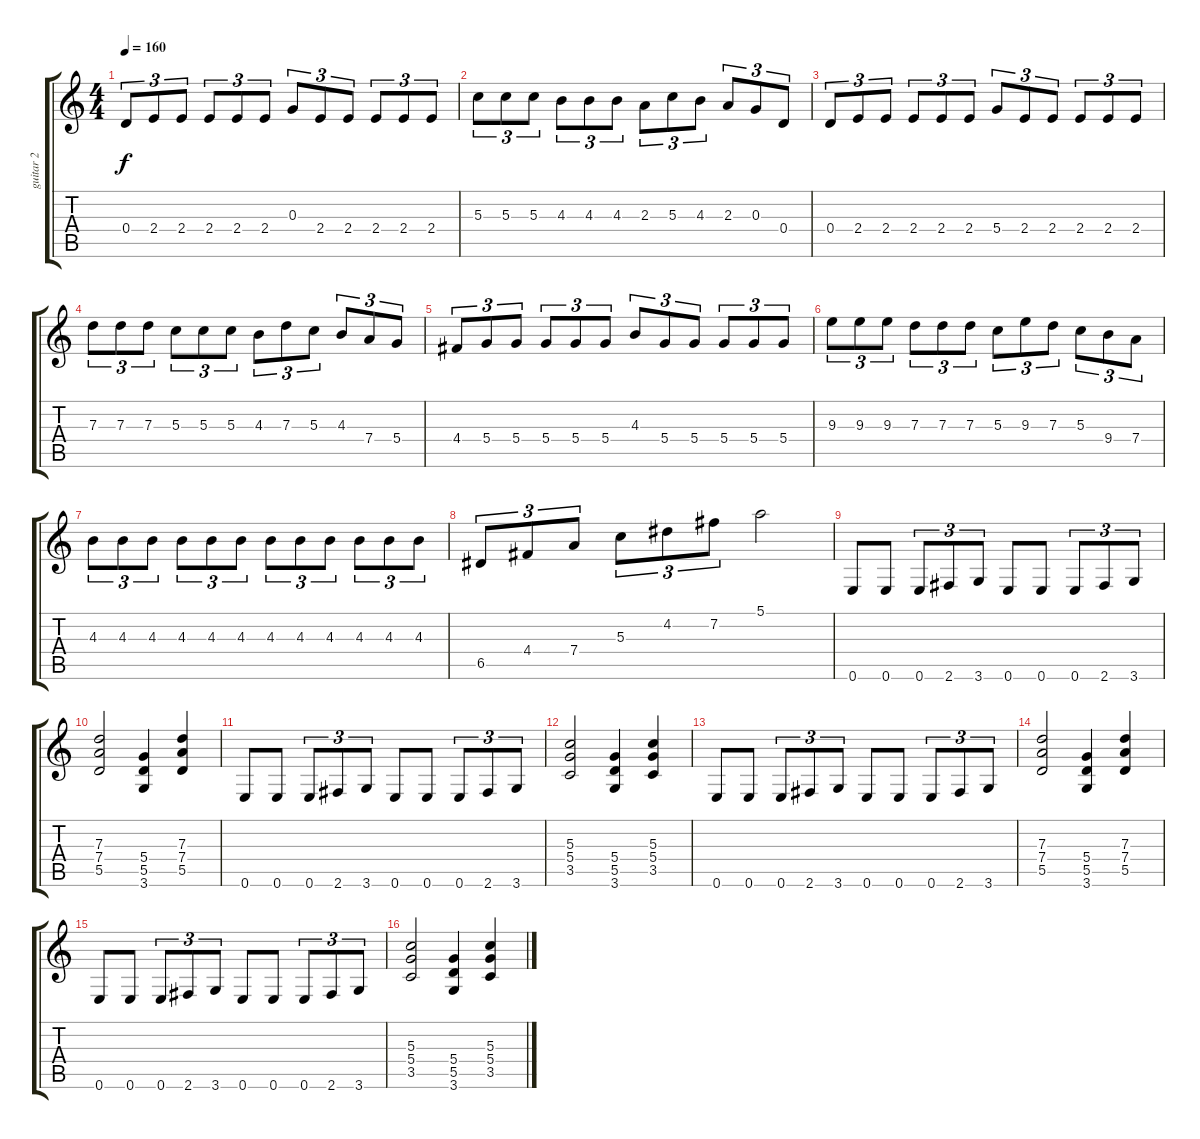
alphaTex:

\track ("guitar 2" "guitar 2") {instrument distortionguitar}
\staff {score tabs}
\tuning (E4 B3 G3 D3 A2 E2) {hide}
\ts (4 4)
\tempo 160
\clef g2
\ks c
0.4.8{tu (3 2) dy f instrument distortionguitar} 2.4.8{tu (3 2)} 2.4.8{tu (3 2)} 2.4.8{tu (3 2)} 2.4.8{tu (3 2)} 2.4.8{tu (3 2)} 0.3.8{tu (3 2)} 2.4.8{tu (3 2)} 2.4.8{tu (3 2)} 2.4.8{tu (3 2)} 2.4.8{tu (3 2)} 2.4.8{tu (3 2)} |
5.3.8{tu (3 2)} 5.3.8{tu (3 2)} 5.3.8{tu (3 2)} 4.3.8{tu (3 2)} 4.3.8{tu (3 2)} 4.3.8{tu (3 2)} 2.3.8{tu (3 2)} 5.3.8{tu (3 2)} 4.3.8{tu (3 2)} 2.3.8{tu (3 2)} 0.3.8{tu (3 2)} 0.4.8{tu (3 2)} |
0.4.8{tu (3 2)} 2.4.8{tu (3 2)} 2.4.8{tu (3 2)} 2.4.8{tu (3 2)} 2.4.8{tu (3 2)} 2.4.8{tu (3 2)} 5.4.8{tu (3 2)} 2.4.8{tu (3 2)} 2.4.8{tu (3 2)} 2.4.8{tu (3 2)} 2.4.8{tu (3 2)} 2.4.8{tu (3 2)} |
7.3.8{tu (3 2)} 7.3.8{tu (3 2)} 7.3.8{tu (3 2)} 5.3.8{tu (3 2)} 5.3.8{tu (3 2)} 5.3.8{tu (3 2)} 4.3.8{tu (3 2)} 7.3.8{tu (3 2)} 5.3.8{tu (3 2)} 4.3.8{tu (3 2)} 7.4.8{tu (3 2)} 5.4.8{tu (3 2)} |
4.4.8{tu (3 2)} 5.4.8{tu (3 2)} 5.4.8{tu (3 2)} 5.4.8{tu (3 2)} 5.4.8{tu (3 2)} 5.4.8{tu (3 2)} 4.3.8{tu (3 2)} 5.4.8{tu (3 2)} 5.4.8{tu (3 2)} 5.4.8{tu (3 2)} 5.4.8{tu (3 2)} 5.4.8{tu (3 2)} |
9.3.8{tu (3 2)} 9.3.8{tu (3 2)} 9.3.8{tu (3 2)} 7.3.8{tu (3 2)} 7.3.8{tu (3 2)} 7.3.8{tu (3 2)} 5.3.8{tu (3 2)} 9.3.8{tu (3 2)} 7.3.8{tu (3 2)} 5.3.8{tu (3 2)} 9.4.8{tu (3 2)} 7.4.8{tu (3 2)} |
4.3.8{tu (3 2)} 4.3.8{tu (3 2)} 4.3.8{tu (3 2)} 4.3.8{tu (3 2)} 4.3.8{tu (3 2)} 4.3.8{tu (3 2)} 4.3.8{tu (3 2)} 4.3.8{tu (3 2)} 4.3.8{tu (3 2)} 4.3.8{tu (3 2)} 4.3.8{tu (3 2)} 4.3.8{tu (3 2)} |
6.5.8{tu (3 2)} 4.4.8{tu (3 2)} 7.4.8{tu (3 2)} 5.3.8{tu (3 2)} 4.2.8{tu (3 2)} 7.2.8{tu (3 2)} 5.1.2 |
0.6.8 0.6.8 0.6.8{tu (3 2)} 2.6.8{tu (3 2)} 3.6.8{tu (3 2)} 0.6.8 0.6.8 0.6.8{tu (3 2)} 2.6.8{tu (3 2)} 3.6.8{tu (3 2)} |
(7.3 7.4 5.5).2 (5.4 5.5 3.6).4 (7.3 7.4 5.5).4 |
0.6.8 0.6.8 0.6.8{tu (3 2)} 2.6.8{tu (3 2)} 3.6.8{tu (3 2)} 0.6.8 0.6.8 0.6.8{tu (3 2)} 2.6.8{tu (3 2)} 3.6.8{tu (3 2)} |
(5.3 5.4 3.5).2 (5.4 5.5 3.6).4 (5.3 5.4 3.5).4 |
0.6.8 0.6.8 0.6.8{tu (3 2)} 2.6.8{tu (3 2)} 3.6.8{tu (3 2)} 0.6.8 0.6.8 0.6.8{tu (3 2)} 2.6.8{tu (3 2)} 3.6.8{tu (3 2)} |
(7.3 7.4 5.5).2 (5.4 5.5 3.6).4 (7.3 7.4 5.5).4 |
0.6.8 0.6.8 0.6.8{tu (3 2)} 2.6.8{tu (3 2)} 3.6.8{tu (3 2)} 0.6.8 0.6.8 0.6.8{tu (3 2)} 2.6.8{tu (3 2)} 3.6.8{tu (3 2)} |
(5.3 5.4 3.5).2 (5.4 5.5 3.6).4 (5.3 5.4 3.5).4
